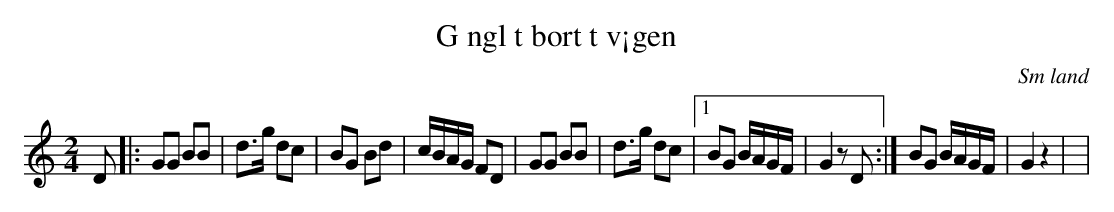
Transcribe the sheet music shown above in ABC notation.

X:1
T:G ngl t bort t v¡gen
O:Sm land
M:2/4
L:1/8
K:C
D |: GG BB | d3/2g/2 dc | BG Bd | c/2B/2A/2G/2 FD | GG BB | d3/2g/2 dc |1 BG B/2A/2G/2F/2 | G2 z D :| BG B/2A/2G/2F/2 | G2 z2 | |
